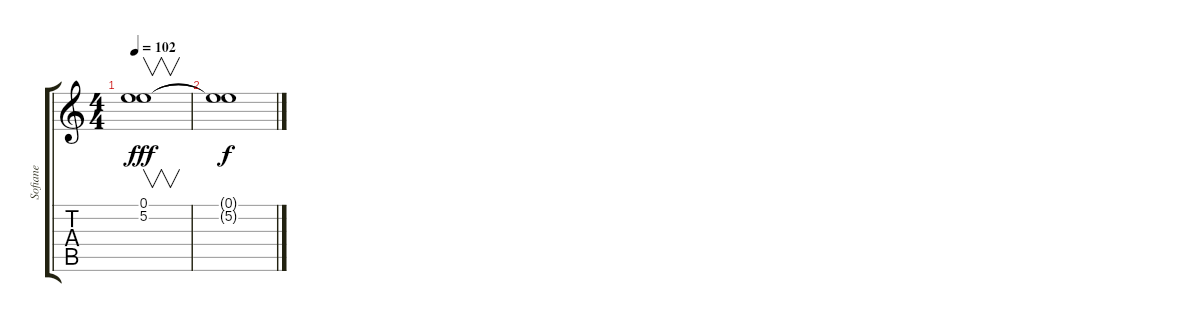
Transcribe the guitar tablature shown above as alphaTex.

\track ("Sofiane" "Sofiane") {instrument electricguitarclean}
\staff {score tabs}
\tuning (E4 B3 G3 D3 A2 E2) {hide}
\ts (4 4)
\tempo 102
\clef g2
\ks c
(0.1 5.2).1{v dy fff} |
(0.1{t} 5.2{t}).1{dy f}
